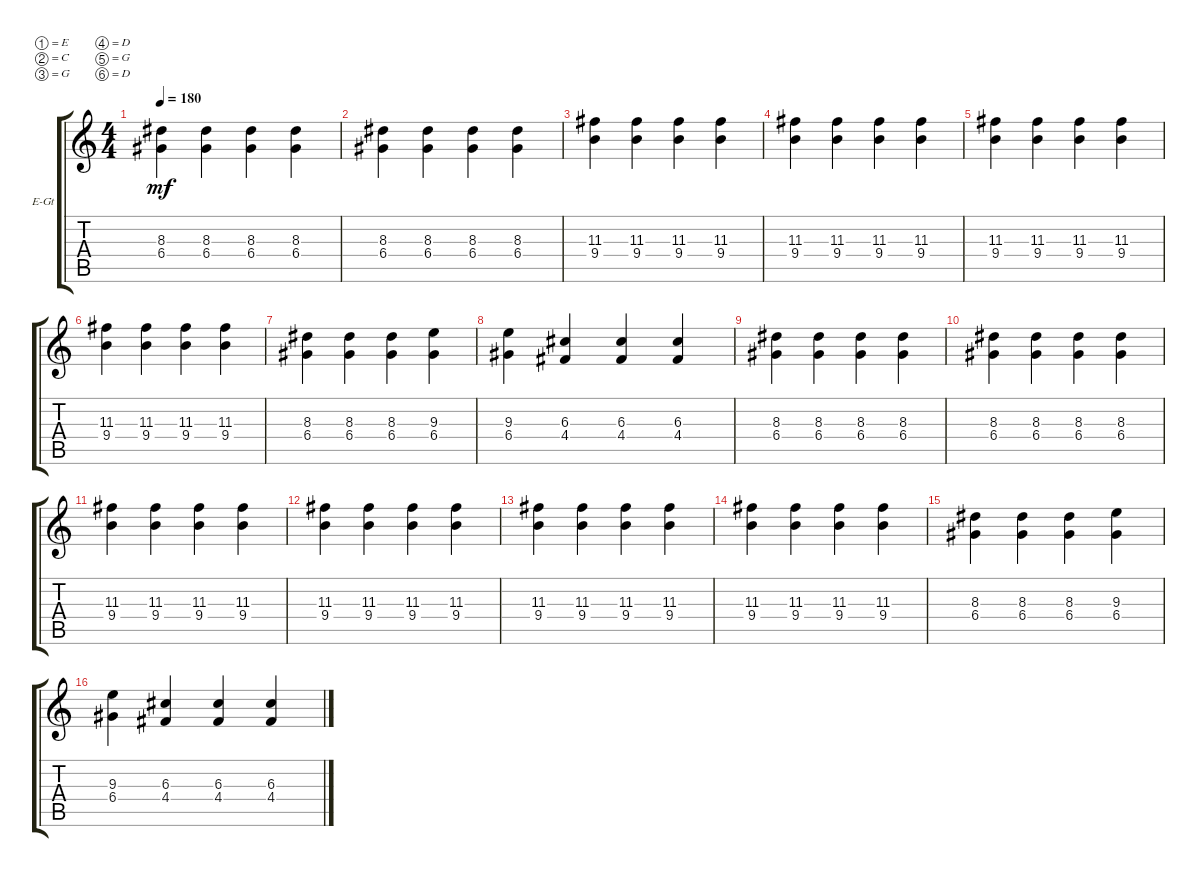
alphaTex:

\defaultSystemsLayout 4
\bracketExtendMode groupsimilarinstruments
\firstSystemTrackNameOrientation horizontal
\otherSystemsTrackNameOrientation horizontal
\track ("Гитара (Лек) Г" "E-Gt") {instrument overdrivenguitar}
\staff {score tabs}
\tuning (E4 C4 G3 D3 G2 D2)
\ts (4 4)
\tempo 180
\clef g2
\scale
0.333333
\ks c
(6.4 8.3).4{dy mf} (8.3 6.4).4 (8.3 6.4).4 (8.3 6.4).4 |
\scale
0.333333 (6.4 8.3).4 (8.3 6.4).4 (8.3 6.4).4 (8.3 6.4).4 |
\scale
0.333333 (9.4 11.3).4 (11.3 9.4).4 (11.3 9.4).4 (11.3 9.4).4 |
\scale
0.333333 (9.4 11.3).4 (11.3 9.4).4 (11.3 9.4).4 (11.3 9.4).4 |
\scale
0.333333 (9.4 11.3).4 (11.3 9.4).4 (11.3 9.4).4 (11.3 9.4).4 |
\scale
0.333333 (9.4 11.3).4 (11.3 9.4).4 (11.3 9.4).4 (11.3 9.4).4 |
\scale
0.333333 (6.4 8.3).4 (8.3 6.4).4 (8.3 6.4).4 (9.3 6.4).4 |
\scale
0.333333 (6.4 9.3).4 (6.3 4.4).4 (6.3 4.4).4 (6.3 4.4).4 |
\scale
0.333333 (6.4 8.3).4 (8.3 6.4).4 (8.3 6.4).4 (8.3 6.4).4 |
\scale
0.333333 (6.4 8.3).4 (8.3 6.4).4 (8.3 6.4).4 (8.3 6.4).4 |
\scale
0.333333 (9.4 11.3).4 (11.3 9.4).4 (11.3 9.4).4 (11.3 9.4).4 |
\scale
0.333333 (9.4 11.3).4 (11.3 9.4).4 (11.3 9.4).4 (11.3 9.4).4 |
\scale
0.333333 (9.4 11.3).4 (11.3 9.4).4 (11.3 9.4).4 (11.3 9.4).4 |
\scale
0.333333 (9.4 11.3).4 (11.3 9.4).4 (11.3 9.4).4 (11.3 9.4).4 |
\scale
0.333333 (6.4 8.3).4 (8.3 6.4).4 (8.3 6.4).4 (9.3 6.4).4 |
\scale
0.333333 (6.4 9.3).4 (6.3 4.4).4 (6.3 4.4).4 (6.3 4.4).4
